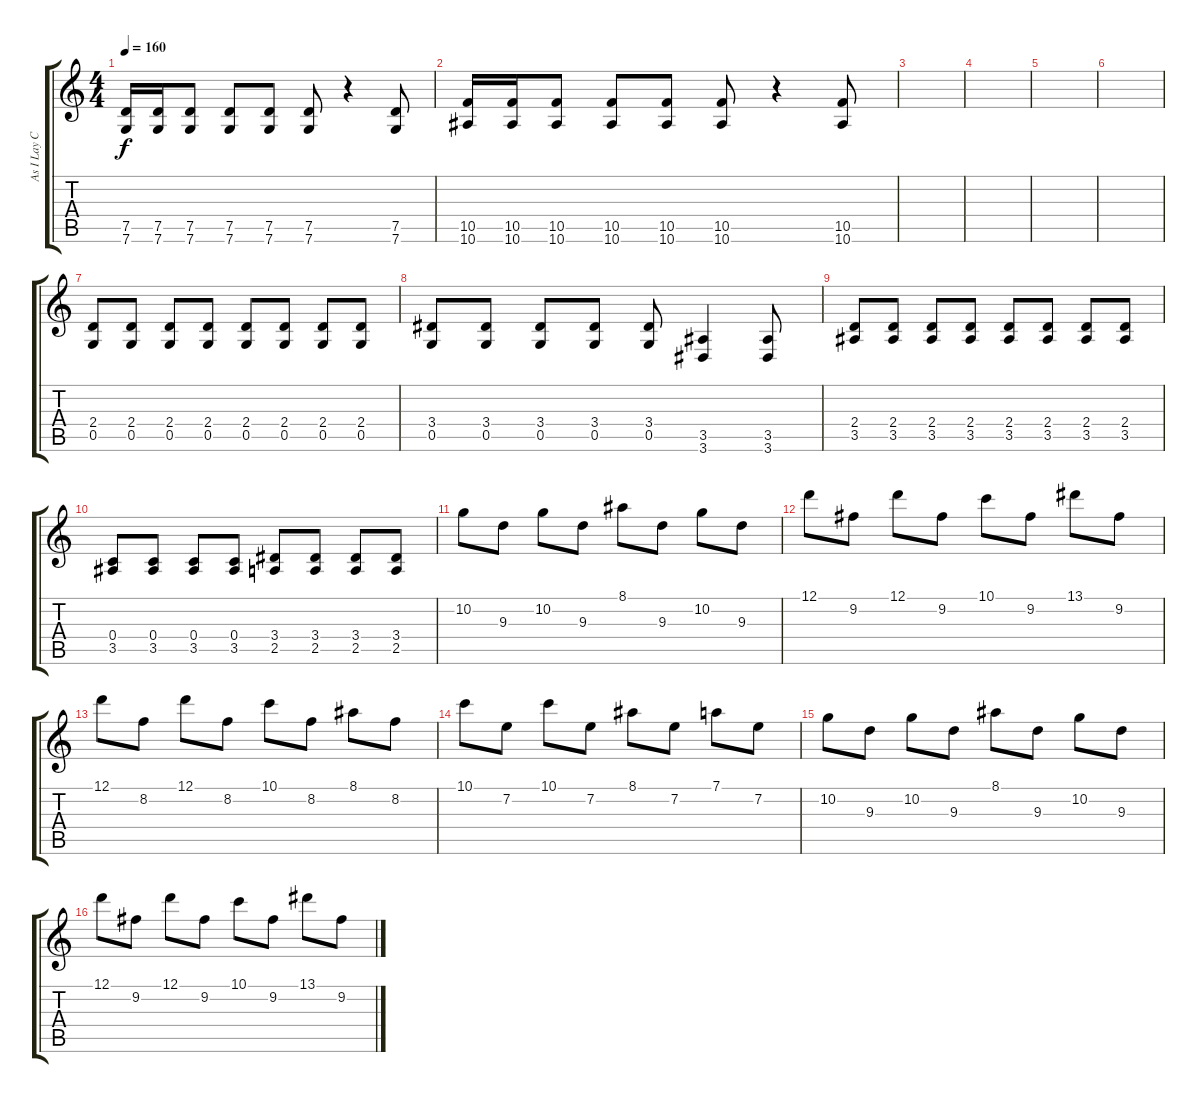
\track ("As I Lay Curtis" "As I Lay C") {instrument overdrivenguitar}
\staff {score tabs}
\tuning (D4 A3 F3 C3 G2 C2) {hide}
\ts (4 4)
\tempo 160
\clef g2
\ks c
(7.5 7.6).16{dy f} (7.5 7.6).16 (7.5 7.6).8 (7.5 7.6).8 (7.5 7.6).8 (7.5 7.6).8 r.4 (7.5 7.6).8 |
(10.5 10.6).16 (10.5 10.6).16 (10.5 10.6).8 (10.5 10.6).8 (10.5 10.6).8 (10.5 10.6).8 r.4 (10.5 10.6).8 |
|
|
|
|
(2.4 0.5).8 (2.4 0.5).8 (2.4 0.5).8 (2.4 0.5).8 (2.4 0.5).8 (2.4 0.5).8 (2.4 0.5).8 (2.4 0.5).8 |
(3.4 0.5).8 (3.4 0.5).8 (3.4 0.5).8 (3.4 0.5).8 (3.4 0.5).8 (3.5 3.6).4 (3.5 3.6).8 |
(2.4 3.5).8 (2.4 3.5).8 (2.4 3.5).8 (2.4 3.5).8 (2.4 3.5).8 (2.4 3.5).8 (2.4 3.5).8 (2.4 3.5).8 |
(0.4 3.5).8 (0.4 3.5).8 (0.4 3.5).8 (0.4 3.5).8 (3.4 2.5).8 (3.4 2.5).8 (3.4 2.5).8 (3.4 2.5).8 |
10.2.8 9.3.8 10.2.8 9.3.8 8.1.8 9.3.8 10.2.8 9.3.8 |
12.1.8 9.2.8 12.1.8 9.2.8 10.1.8 9.2.8 13.1.8 9.2.8 |
12.1.8 8.2.8 12.1.8 8.2.8 10.1.8 8.2.8 8.1.8 8.2.8 |
10.1.8 7.2.8 10.1.8 7.2.8 8.1.8 7.2.8 7.1.8 7.2.8 |
10.2.8 9.3.8 10.2.8 9.3.8 8.1.8 9.3.8 10.2.8 9.3.8 |
12.1.8 9.2.8 12.1.8 9.2.8 10.1.8 9.2.8 13.1.8 9.2.8
